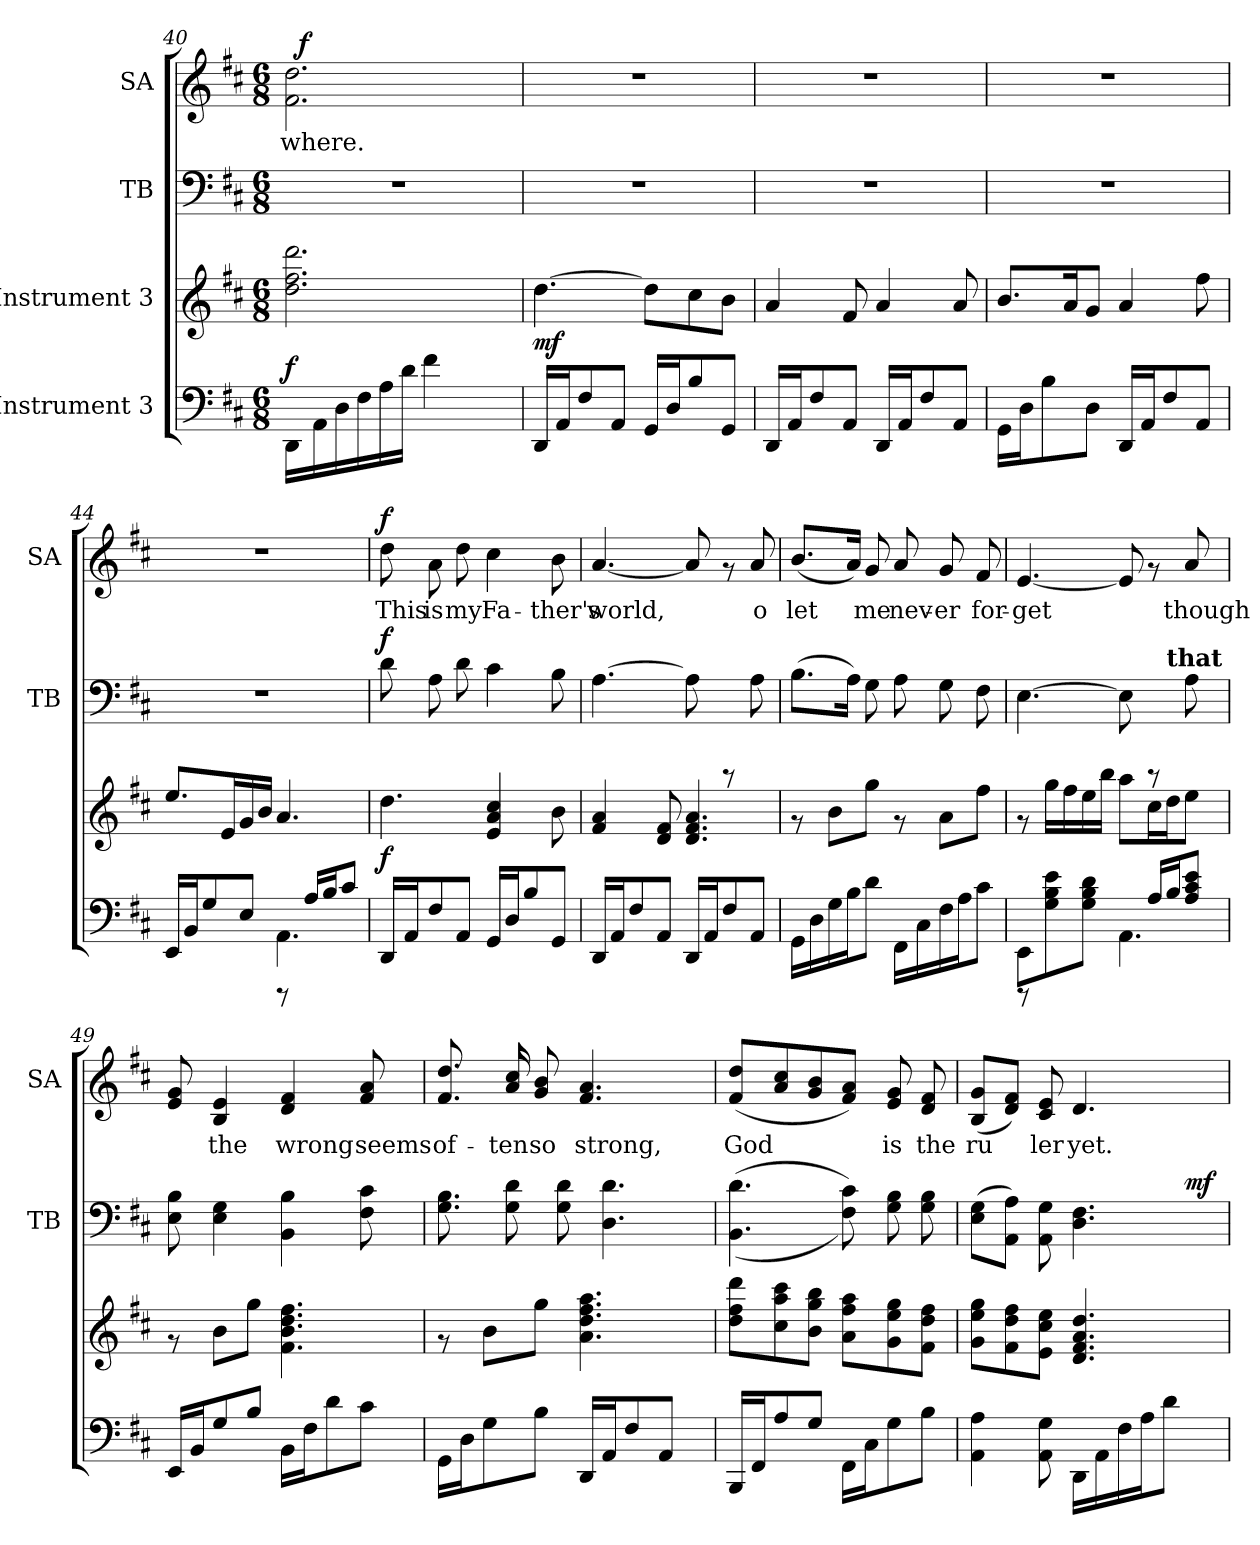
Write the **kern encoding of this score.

**kern	**dynam	**kern	**dynam	**kern	**dynam	**kern	**text	**dynam
*part4	*part4	*part3	*part3	*part2	*part2	*part1	*part1	*part1
*staff4	*staff4	*staff3	*staff3	*staff2	*staff2	*staff1	*staff1	*staff1
*I"Instrument 3	*	*I"Instrument 3	*	*I"TB	*	*I"SA	*	*
*	*	*	*	*I'TB	*	*I'SA	*	*
*clefF4	*	*clefG2	*	*clefF4	*	*clefG2	*	*
*k[f#c#]	*	*k[f#c#]	*	*k[f#c#]	*	*k[f#c#]	*	*
*D:	*	*D:	*	*D:	*	*D:	*	*
*M6/8	*	*M6/8	*	*M6/8	*	*M6/8	*	*
=40	=40	=40	=40	=40	=40	=40	=40	=40
!	!LO:DY:a	!	!	!	!	!	!LO:LY:b:cj	!
*	*	*	*	*	*	*^	*	*
16DD\L	f	2.ff#\ 2.dd\ 2.ddd\	.	2.r	.	2.dd\ 2.f#\	32ryy	-where.	.
!	!	!	!	!	!	!	!	!	!LO:DY:a
.	.	.	.	.	.	.	2ryy	.	f
16AA\	.	.	.	.	.	.	.	.	.
16D\	.	.	.	.	.	.	.	.	.
16F#\	.	.	.	.	.	.	.	.	.
16A\	.	.	.	.	.	.	.	.	.
16d\J	.	.	.	.	.	.	.	.	.
4f#\	.	.	.	.	.	.	.	.	.
.	.	.	.	.	.	.	8..ryy	.	.
8ryy	.	.	.	.	.	.	.	.	.
!!LO:PB:g=z
=41	=41	=41	=41	=41	=41	=41	=41	=41	=41
!	!	!	!LO:DY:b	!	!	!	!	!	!
*	*	*	*	*	*	*v	*v	*	*
16DD/L	.	[>4.dd\	mf	2.r	.	2.r	.	.
16AA/	.	.	.	.	.	.	.	.
8F#/	.	.	.	.	.	.	.	.
8AA/J	.	.	.	.	.	.	.	.
16GG/L	.	8dd\L]	.	.	.	.	.	.
16D/	.	.	.	.	.	.	.	.
8B/	.	8cc#\	.	.	.	.	.	.
8GG/J	.	8b\J	.	.	.	.	.	.
=42	=42	=42	=42	=42	=42	=42	=42	=42
16DD/L	.	4a/	.	2.r	.	2.r	.	.
16AA/	.	.	.	.	.	.	.	.
8F#/	.	.	.	.	.	.	.	.
8AA/J	.	8f#/	.	.	.	.	.	.
16DD/L	.	4a/	.	.	.	.	.	.
16AA/	.	.	.	.	.	.	.	.
8F#/	.	.	.	.	.	.	.	.
8AA/J	.	8a/	.	.	.	.	.	.
=43	=43	=43	=43	=43	=43	=43	=43	=43
16GG\L	.	8.b/L	.	2.r	.	2.r	.	.
16D\	.	.	.	.	.	.	.	.
8B\	.	.	.	.	.	.	.	.
.	.	16a/	.	.	.	.	.	.
8D\J	.	8g/J	.	.	.	.	.	.
16DD/L	.	4a/	.	.	.	.	.	.
16AA/	.	.	.	.	.	.	.	.
8F#/	.	.	.	.	.	.	.	.
8AA/J	.	8ff#\	.	.	.	.	.	.
=44	=44	=44	=44	=44	=44	=44	=44	=44
*^	*	*	*	*	*	*	*	*
16EE/L	4.ryy	.	8.ee/L	.	2.r	.	2.r	.	.
16BB/	.	.	.	.	.	.	.	.	.
8G/	.	.	.	.	.	.	.	.	.
.	.	.	16e/	.	.	.	.	.	.
8E/J	.	.	16g/	.	.	.	.	.	.
.	.	.	16b/J	.	.	.	.	.	.
8rCCC	4.AA\	.	4.a/	.	.	.	.	.	.
16A/L	.	.	.	.	.	.	.	.	.
16B/	.	.	.	.	.	.	.	.	.
8c#/J	.	.	.	.	.	.	.	.	.
*v	*v	*	*	*	*	*	*	*	*
!!LO:LB:g=z
=45	=45	=45	=45	=45	=45	=45	=45	=45
!	!LO:DY:a	!	!	!	!LO:DY:a	!	!LO:LY:b:cj	!LO:DY:a
16DD/L	f	4.dd\	.	8d\	f	8dd\	This	f
16AA/	.	.	.	.	.	.	.	.
!	!	!	!	!	!	!	!LO:LY:b:cj	!
8F#/	.	.	.	8A\	.	8a\	is	.
!	!	!	!	!	!	!	!LO:LY:b:cj	!
8AA/J	.	.	.	8d\	.	8dd\	my	.
!	!	!	!	!	!	!	!LO:LY:b:cj	!
16GG/L	.	4cc#/ 4e/ 4a/	.	4c#\	.	4cc#\	Fa-	.
16D/	.	.	.	.	.	.	.	.
8B/	.	.	.	.	.	.	.	.
!	!	!	!	!	!	!	!LO:LY:b:cj	!
8GG/J	.	8b\	.	8B\	.	8b\	-ther's	.
=46	=46	=46	=46	=46	=46	=46	=46	=46
!	!	!	!	!	!	!	!LO:LY:b:cj	!
16DD/L	.	4f#/ 4a/	.	[>4.A\	.	[<4.a/	world,	.
16AA/	.	.	.	.	.	.	.	.
8F#/	.	.	.	.	.	.	.	.
8AA/J	.	8d/ 8f#/	.	.	.	.	.	.
!	!	!	!	!	!	!	!LO:LY:b:cj	!
16DD/L	.	4.a/ 4.f#/ 4.d/	.	8A\]	.	8a/]	.	.
16AA/	.	.	.	.	.	.	.	.
8F#/	.	.	.	8rCCC	.	8rf	.	.
!	!	!	!	!	!	!	!LO:LY:b:cj	!
8AA/J	.	.	.	8A\	.	8a/	o	.
=47	=47	=47	=47	=47	=47	=47	=47	=47
!	!	!	!	!	!	!	!LO:LY:b:cj	!
16GG\L	.	8rf	.	(>8.B\L	.	(<8.b/L	let	.
16D\	.	.	.	.	.	.	.	.
16G\	.	8b\L	.	.	.	.	.	.
!	!	!	!	!	!	!	!LO:LY:b:cj	!
16B\	.	.	.	16A\J)	.	16a/J)	.	.
!	!	!	!	!	!	!	!LO:LY:b:cj	!
8d\J	.	8gg\J	.	8G\	.	8g/	me	.
!	!	!	!	!	!	!	!LO:LY:b:cj	!
16FF#\L	.	8rf	.	8A\	.	8a/	nev-	.
16C#\	.	.	.	.	.	.	.	.
!	!	!	!	!	!	!	!LO:LY:b:cj	!
16F#\	.	8a\L	.	8G\	.	8g/	-er	.
16A\	.	.	.	.	.	.	.	.
!	!	!	!	!	!	!	!LO:LY:b:cj	!
8c#\J	.	8ff#\J	.	8F#\	.	8f#/	for-	.
!!LO:LB:g=z
=48	=48	=48	=48	=48	=48	=48	=48	=48
*^	*	*	*	*	*	*	*	*
!	!	!	!	!	!	!	!	!LO:LY:b:cj	!
*	*	*	*	*	*^	*	*	*	*
8rCCC	8EE\L	.	8rf	.	[>4.E\	2ryy	.	[<4.e/	-get	.
4.ryy	8e\ 8B\ 8G\	.	16gg\L	.	.	.	.	.	.	.
.	.	.	16ff#\	.	.	.	.	.	.	.
.	8d\ 8G\ 8B\J	.	16ee\	.	.	.	.	.	.	.
.	.	.	16bb\J	.	.	.	.	.	.	.
!	!	!	!	!	!	!	!	!	!LO:LY:b:cj	!
.	4.AA\	.	8aa\L	.	8E\]	.	.	8e/]	.	.
16A/L	.	.	16cc#\	.	8rCCC	16ryy	.	8rf	.	.
!	!	!	!	!	!	!LO:TX:a:B:t=that	!	!	!	!
16B/	.	.	16dd\	.	.	8.ryy	.	.	.	.
!	!	!	!	!	!	!	!	!	!LO:LY:b:cj	!
8c#/ 8A/ 8e/J	.	.	8ee\J	.	8A\	.	.	8a/	though	.
*v	*v	*	*	*	*	*	*	*	*	*
=49	=49	=49	=49	=49	=49	=49	=49	=49	=49
!	!	!	!	!	!	!	!	!LO:LY:b:cj	!
*	*	*	*	*v	*v	*	*	*	*
16EE/L	.	8rf	.	8E\ 8B\	.	8e/ 8g/	.	.
16BB/	.	.	.	.	.	.	.	.
!	!	!	!	!	!	!	!LO:LY:b:cj	!
8G/	.	8b\L	.	4E\ 4G\	.	4e/ 4B/	the	.
8B/J	.	8gg\J	.	.	.	.	.	.
!	!	!	!	!	!	!	!LO:LY:b:cj	!
16BB\L	.	4.ff#\ 4.dd\ 4.b\ 4.f#\	.	4BB\ 4B\	.	4f#/ 4d/	wrong	.
16F#\	.	.	.	.	.	.	.	.
8d\	.	.	.	.	.	.	.	.
!	!	!	!	!	!	!	!LO:LY:b:cj	!
8c#\J	.	.	.	8c#\ 8F#\	.	8a/ 8f#/	seems	.
=50	=50	=50	=50	=50	=50	=50	=50	=50
!	!	!	!	!	!	!	!LO:LY:b:cj	!
16GG\L	.	8rf	.	8.B\ 8.G\	.	8.dd/ 8.f#/	of-	.
16D\	.	.	.	.	.	.	.	.
8G\	.	8b\L	.	.	.	.	.	.
!	!	!	!	!	!	!	!LO:LY:b:cj	!
.	.	.	.	8d\ 8G\	.	16cc#/ 16a/	-ten	.
!	!	!	!	!	!	!	!LO:LY:b:cj	!
8B\J	.	8gg\J	.	.	.	8g/ 8b/	so	.
.	.	.	.	8d\ 8G\	.	.	.	.
!	!	!	!	!	!	!	!LO:LY:b:cj	!
16DD/L	.	4.ff#\ 4.dd\ 4.a\ 4.aa\	.	.	.	4.a/ 4.f#/	strong,	.
16AA/	.	.	.	4.d\ 4.D\	.	.	.	.
8F#/	.	.	.	.	.	.	.	.
8AA/J	.	.	.	.	.	.	.	.
16ryy	.	16ryy	.	.	.	16ryy	.	.
!!LO:PB:g=z
=51	=51	=51	=51	=51	=51	=51	=51	=51
!	!	!	!	!	!	!	!LO:LY:b:cj	!
16BBB/L	.	8ddd\ 8dd\ 8ff#\L	.	(>(<4.d\ 4.BB\	.	(<8dd/ 8f#/L	God	.
16FF#/	.	.	.	.	.	.	.	.
!	!	!	!	!	!	!	!LO:LY:b:cj	!
8A/	.	8ccc#\ 8cc#\ 8aa\	.	.	.	8cc#/ 8a/	.	.
!	!	!	!	!	!	!	!LO:LY:b:cj	!
8G/J	.	8gg\ 8b\ 8bb\J	.	.	.	8b/ 8g/	.	.
!	!	!	!	!	!	!	!LO:LY:b:cj	!
16FF#\L	.	8aa\ 8ff#\ 8a\L	.	8c#\ 8F#\))	.	8a/ 8f#/J)	.	.
16C#\	.	.	.	.	.	.	.	.
!	!	!	!	!	!	!	!LO:LY:b:cj	!
8G\	.	8gg\ 8ee\ 8g\	.	8B\ 8G\	.	8g/ 8e/	is	.
!	!	!	!	!	!	!	!LO:LY:b:cj	!
8B\J	.	8ff#\ 8dd\ 8f#\J	.	8B\ 8G\	.	8f#/ 8d/	the	.
=52	=52	=52	=52	=52	=52	=52	=52	=52
!	!	!	!	!	!	!	!LO:LY:b:cj	!
*	*	*	*	*^	*	*	*	*
4A\ 4AA\	.	8ee\ 8g\ 8gg\L	.	(>8G\ 8E\L	2ryy	.	(<8B/ 8g/L	ru-	.
!	!	!	!	!	!	!	!	!LO:LY:b:cj	!
.	.	8dd\ 8f#\ 8ff#\	.	8A\ 8AA\J)	.	.	8f#/ 8d/J)	--	.
!	!	!	!	!	!	!	!	!LO:LY:b:cj	!
8G\ 8AA\	.	8ee\ 8cc#\ 8e\J	.	8G\ 8AA\	.	.	8c#/ 8e/	-ler	.
!	!	!	!	!	!	!	!	!LO:LY:b:cj	!
16DD\L	.	4.dd/ 4.a/ 4.f#/ 4.d/	.	4.F#\ 4.D\	.	.	4.d/	yet.	.
16AA\	.	.	.	.	.	.	.	.	.
16F#\	.	.	.	.	8.ryy	.	.	.	.
16A\	.	.	.	.	.	.	.	.	.
8d\J	.	.	.	.	.	.	.	.	.
!	!	!	!	!	!	!LO:DY:a	!	!	!
.	.	.	.	.	16ryy	mf	.	.	.
*	*	*	*	*v	*v	*	*	*	*
=	=	=	=	=	=	=	=	=
*-	*-	*-	*-	*-	*-	*-	*-	*-
